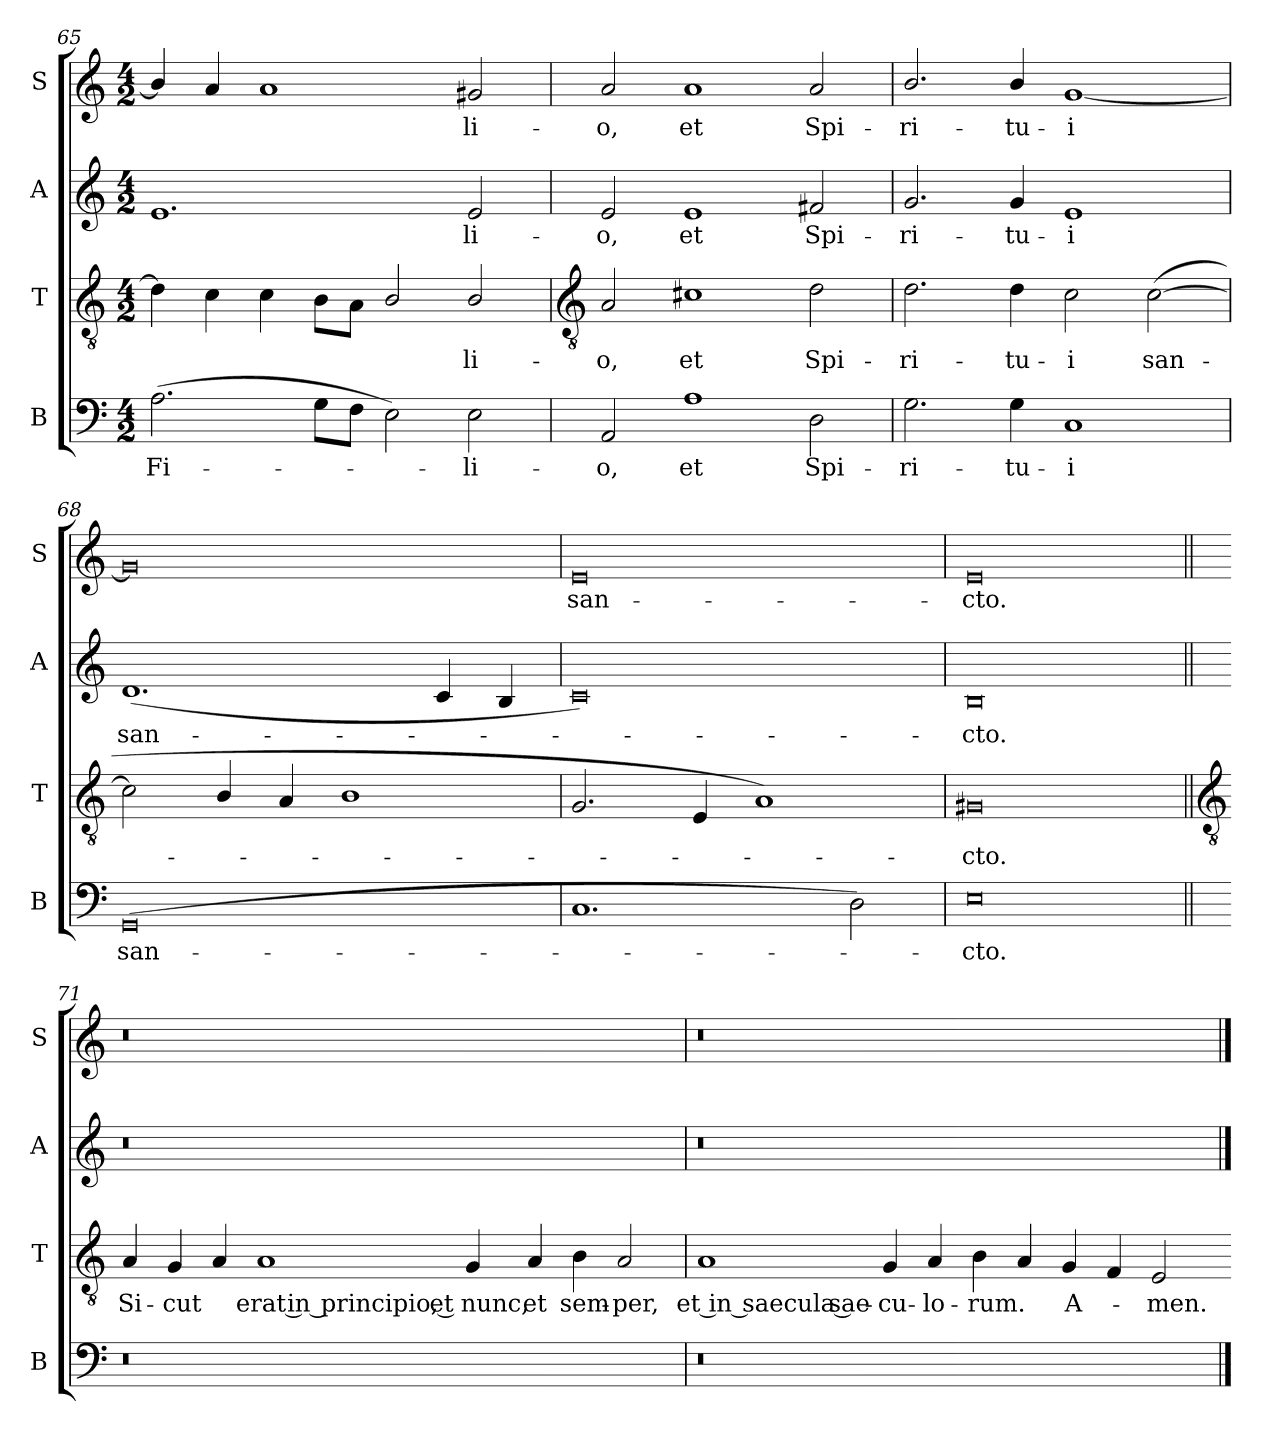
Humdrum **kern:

**kern	**text	**kern	**text	**kern	**text	**kern	**text
*part4	*part4	*part3	*part3	*part2	*part2	*part1	*part1
*staff4	*staff4	*staff3	*staff3	*staff2	*staff2	*staff1	*staff1
*I"B	*	*I"T	*	*I"A	*	*I"S	*
*I'B	*	*I'T	*	*I'A	*	*I'S	*
*clefF4	*	*clefGv2	*	*clefG2	*	*clefG2	*
*k[]	*	*k[]	*	*k[]	*	*k[]	*
*C:	*	*C:	*	*C:	*	*C:	*
*M4/2	*	*M4/2	*	*M4/2	*	*M4/2	*
=65	=65	=65	=65	=65	=65	=65	=65
!	!LO:LY:b	!	!	!	!	!	!
(>2.A	Fi-	4d]	.	1.e	.	4b/]	.
.	.	4c	.	.	.	4a	.
.	.	4c	.	.	.	1a	.
8GL	.	8B\L	.	.	.	.	.
8FJ	.	8A\J	.	.	.	.	.
2E)	.	2B/	.	.	.	.	.
!	!LO:LY:b	!	!LO:LY:b	!	!LO:LY:b	!	!LO:LY:b
2E	li-	2B/	li-	2e	li-	2g#X	li-
!!LO:LB:g=z
=66	=66	=66	=66	=66	=66	=66	=66
*	*	*clefGv2	*	*	*	*	*
!	!LO:LY:b	!	!LO:LY:b	!	!LO:LY:b	!	!LO:LY:b
2AA	-o,	2A	-o,	2e	-o,	2a	-o,
!	!LO:LY:b	!	!LO:LY:b	!	!LO:LY:b	!	!LO:LY:b
1A	et	1c#X	et	1e	et	1a	et
!	!LO:LY:b	!	!LO:LY:b	!	!LO:LY:b	!	!LO:LY:b
2D	Spi-	2d	Spi-	2f#X	Spi-	2a	Spi-
=67	=67	=67	=67	=67	=67	=67	=67
!	!LO:LY:b	!	!LO:LY:b	!	!LO:LY:b	!	!LO:LY:b
2.G	-ri-	2.d	-ri-	2.g	-ri-	2.b/	-ri-
!	!LO:LY:b	!	!LO:LY:b	!	!LO:LY:b	!	!LO:LY:b
4G	-tu-	4d	-tu-	4g	-tu-	4b/	-tu-
!	!LO:LY:b	!	!LO:LY:b	!	!LO:LY:b	!	!LO:LY:b
1C	-i	2c	-i	1e	-i	[1g	-i
!	!	!	!LO:LY:b	!	!	!	!
.	.	(>[2c	san-	.	.	.	.
=68	=68	=68	=68	=68	=68	=68	=68
!	!LO:LY:b	!	!	!	!LO:LY:b	!	!
(>0GG	san-	2c]	.	(<1.d	san-	0g]	.
.	.	4B/	.	.	.	.	.
.	.	4A	.	.	.	.	.
.	.	1B	.	.	.	.	.
.	.	.	.	4c	.	.	.
.	.	.	.	4B	.	.	.
=69	=69	=69	=69	=69	=69	=69	=69
!	!	!	!	!	!	!	!LO:LY:b
1.C	.	2.G	.	0c)	.	0e	san-
.	.	4E	.	.	.	.	.
.	.	1A)	.	.	.	.	.
2D)	.	.	.	.	.	.	.
=70	=70	=70	=70	=70	=70	=70	=70
!	!LO:LY:b	!	!LO:LY:b	!	!LO:LY:b	!	!LO:LY:b
0E	cto.	0G#X	cto.	0B	cto.	0e	-cto.
!!LO:LB:g=z
=71||	=71||	=71||	=71||	=71||	=71||	=71||	=71||
*	*	*clefGv2	*	*	*	*	*
!	!	!	!LO:LY:b	!	!	!	!
0.r	.	4A	Si-	0.r	.	0.r	.
!	!	!	!LO:LY:b	!	!	!	!
.	.	4G	-cut	.	.	.	.
.	.	4A	.	.	.	.	.
!	!	!	!LO:LY:b	!	!	!	!
.	.	1A	erat in principio, et	.	.	.	.
!	!	!	!LO:LY:b	!	!	!	!
.	.	4G	nunc,	.	.	.	.
!	!	!	!LO:LY:b	!	!	!	!
.	.	4A	et	.	.	.	.
!	!	!	!LO:LY:b	!	!	!	!
.	.	4B	sem-	.	.	.	.
!	!	!	!LO:LY:b	!	!	!	!
.	.	2A	-per,	.	.	.	.
=72	=72	=72	=72	=72	=72	=72	=72
!	!	!	!LO:LY:b	!	!	!	!
0.r	.	1A	et in saecula sae-	0.r	.	0.r	.
!	!	!	!LO:LY:b	!	!	!	!
.	.	4G	-cu-	.	.	.	.
!	!	!	!LO:LY:b	!	!	!	!
.	.	4A	-lo-	.	.	.	.
!	!	!	!LO:LY:b	!	!	!	!
.	.	4B	-rum.	.	.	.	.
.	.	4A	.	.	.	.	.
!	!	!	!LO:LY:b	!	!	!	!
.	.	4G	A-	.	.	.	.
.	.	4F	.	.	.	.	.
!	!	!	!LO:LY:b	!	!	!	!
.	.	2E	men.	.	.	.	.
==	==	=-	==	==	==	==	==
*-	*-	*-	*-	*-	*-	*-	*-
